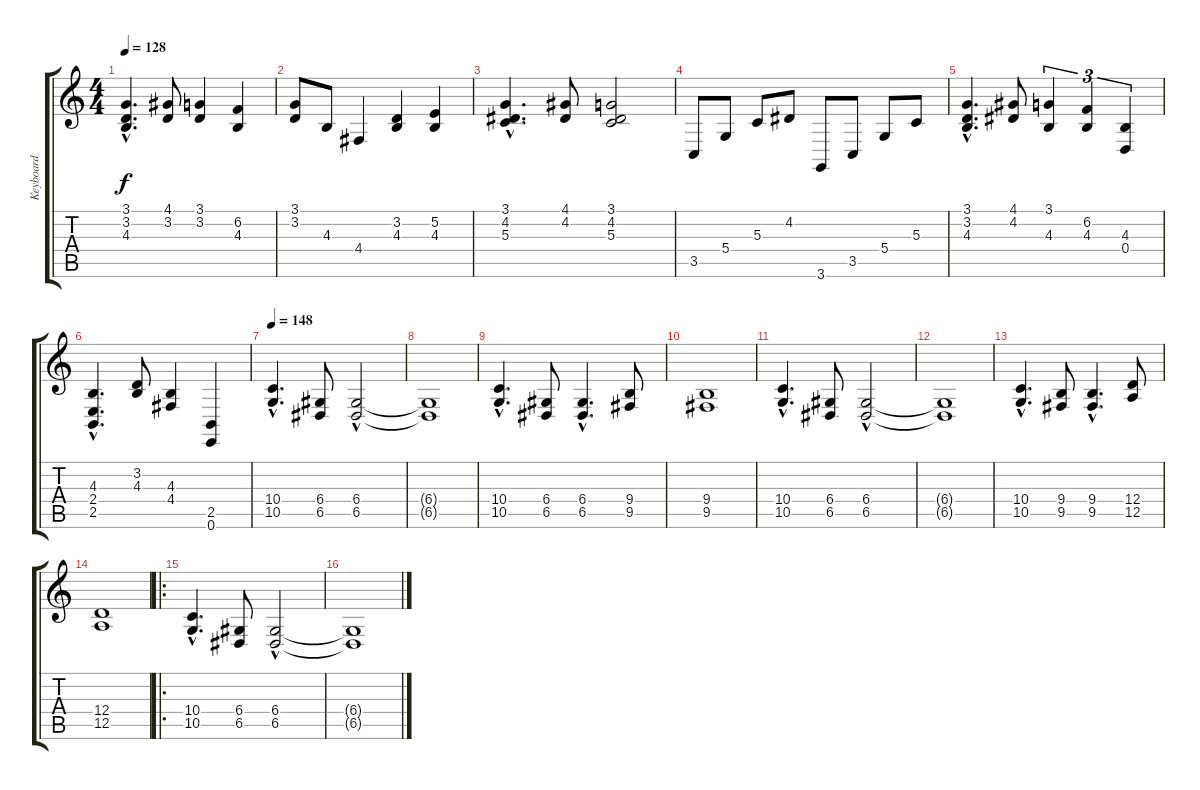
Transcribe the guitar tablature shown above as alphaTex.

\track ("Keyboard" "Keyboard") {instrument stringensemble1}
\staff {score tabs}
\tuning (E4 B3 G3 D3 A2 E2) {hide}
\ts (4 4)
\tempo 128
\clef g2
\ks c
(3.1{hac} 3.2{hac} 4.3{hac}).4{d dy f} (4.1 3.2).8 (3.1 3.2).4 (6.2 4.3).4 |
(3.1 3.2).8 4.3.8 4.4.4 (3.2 4.3).4 (5.2 4.3).4 |
(3.1{hac} 4.2{hac} 5.3{hac}).4{d} (4.1 4.2).8 (3.1 4.2 5.3).2 |
3.5.8 5.4.8 5.3.8 4.2.8 3.6.8 3.5.8 5.4.8 5.3.8 |
(3.1{hac} 3.2{hac} 4.3{hac}).4{d} (4.1 4.2).8 (3.1 4.3).4{tu (3 2)} (6.2 4.3).4{tu (3 2)} (4.3 0.4).4{tu (3 2)} |
(4.3{hac} 2.4{hac} 2.5{hac}).4{d} (3.2 4.3).8 (4.3 4.4).4 (2.5 0.6).4 |
\tempo 148
(10.4{hac} 10.5{hac}).4{d instrument stringensemble1} (6.4 6.5).8 (6.4{hac} 6.5).2 |
(6.4{t} 6.5{t}).1 |
(10.4{hac} 10.5{hac}).4{d} (6.4 6.5).8 (6.4{hac} 6.5{hac}).4{d} (9.4 9.5).8 |
(9.4 9.5).1 |
(10.4{hac} 10.5{hac}).4{d} (6.4 6.5).8 (6.4{hac} 6.5).2 |
(6.4{t} 6.5{t}).1 |
(10.4{hac} 10.5{hac}).4{d} (9.4 9.5).8 (9.4{hac} 9.5{hac}).4{d} (12.4 12.5).8 |
(12.4 12.5).1 |
\ro
(10.4{hac} 10.5{hac}).4{d} (6.4 6.5).8 (6.4{hac} 6.5).2 |
(6.4{t} 6.5{t}).1
